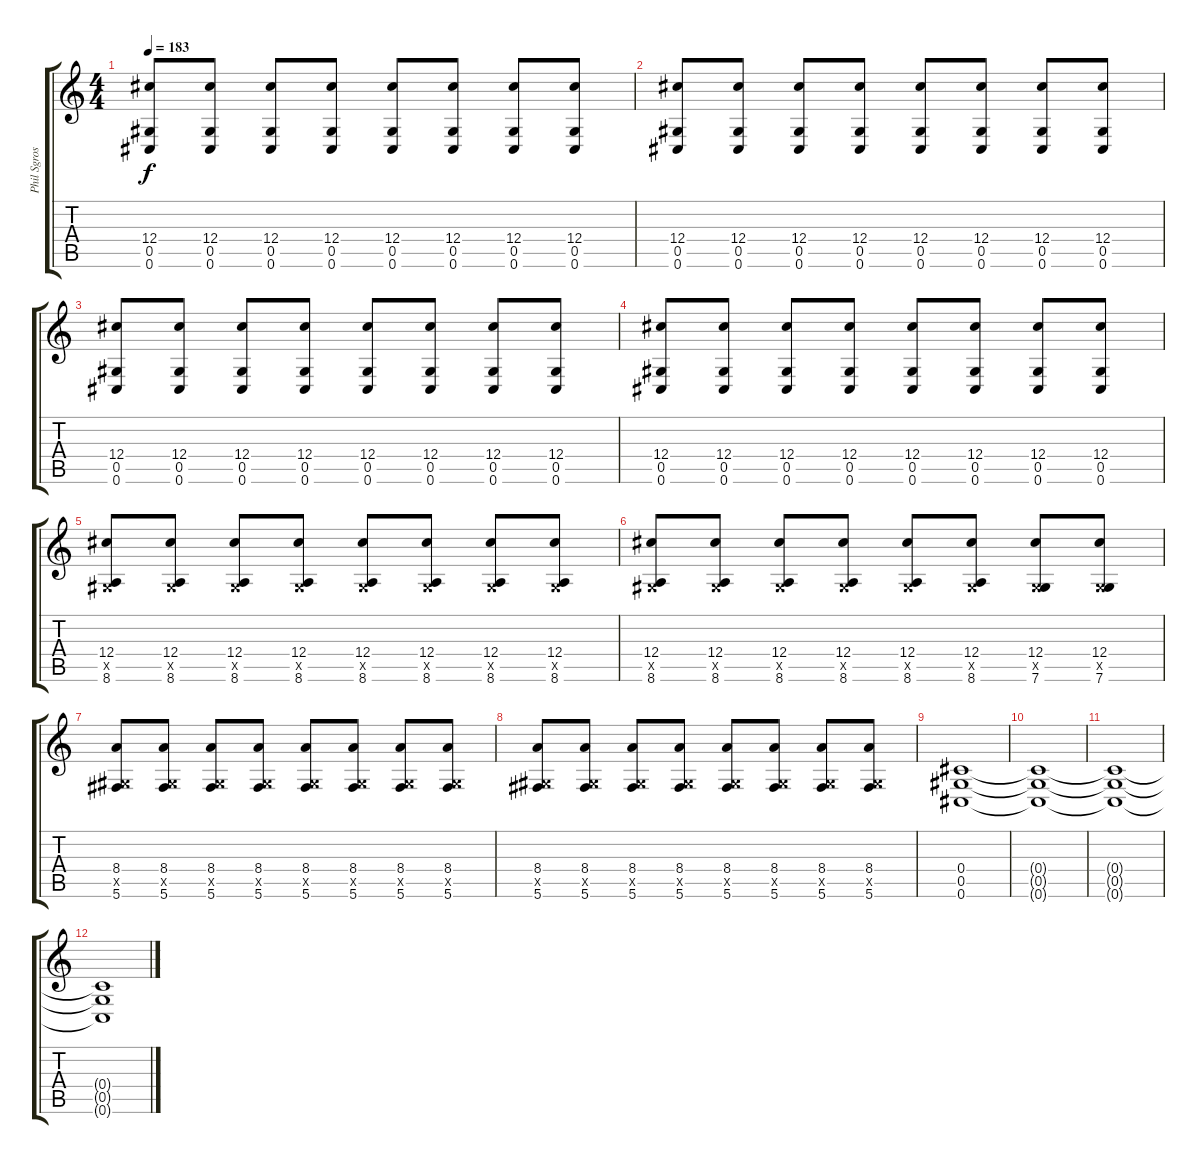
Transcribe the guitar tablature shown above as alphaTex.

\track ("Phil Sgrosso" "Phil Sgros") {instrument distortionguitar}
\staff {score tabs}
\tuning (Eb4 Bb3 Gb3 Db3 Ab2 Db2) {hide}
\ts (4 4)
\tempo 183
\clef g2
\ks c
(12.4 0.5 0.6).8{dy f} (12.4 0.5 0.6).8 (12.4 0.5 0.6).8 (12.4 0.5 0.6).8 (12.4 0.5 0.6).8 (12.4 0.5 0.6).8 (12.4 0.5 0.6).8 (12.4 0.5 0.6).8 |
(12.4 0.5 0.6).8 (12.4 0.5 0.6).8 (12.4 0.5 0.6).8 (12.4 0.5 0.6).8 (12.4 0.5 0.6).8 (12.4 0.5 0.6).8 (12.4 0.5 0.6).8 (12.4 0.5 0.6).8 |
(12.4 0.5 0.6).8 (12.4 0.5 0.6).8 (12.4 0.5 0.6).8 (12.4 0.5 0.6).8 (12.4 0.5 0.6).8 (12.4 0.5 0.6).8 (12.4 0.5 0.6).8 (12.4 0.5 0.6).8 |
(12.4 0.5 0.6).8 (12.4 0.5 0.6).8 (12.4 0.5 0.6).8 (12.4 0.5 0.6).8 (12.4 0.5 0.6).8 (12.4 0.5 0.6).8 (12.4 0.5 0.6).8 (12.4 0.5 0.6).8 |
(12.4 0.5{x} 8.6).8 (12.4 0.5{x} 8.6).8 (12.4 0.5{x} 8.6).8 (12.4 0.5{x} 8.6).8 (12.4 0.5{x} 8.6).8 (12.4 0.5{x} 8.6).8 (12.4 0.5{x} 8.6).8 (12.4 0.5{x} 8.6).8 |
(12.4 0.5{x} 8.6).8 (12.4 0.5{x} 8.6).8 (12.4 0.5{x} 8.6).8 (12.4 0.5{x} 8.6).8 (12.4 0.5{x} 8.6).8 (12.4 0.5{x} 8.6).8 (12.4 0.5{x} 7.6).8 (12.4 0.5{x} 7.6).8 |
(8.4 0.5{x} 5.6).8 (8.4 0.5{x} 5.6).8 (8.4 0.5{x} 5.6).8 (8.4 0.5{x} 5.6).8 (8.4 0.5{x} 5.6).8 (8.4 0.5{x} 5.6).8 (8.4 0.5{x} 5.6).8 (8.4 0.5{x} 5.6).8 |
(8.4 0.5{x} 5.6).8 (8.4 0.5{x} 5.6).8 (8.4 0.5{x} 5.6).8 (8.4 0.5{x} 5.6).8 (8.4 0.5{x} 5.6).8 (8.4 0.5{x} 5.6).8 (8.4 0.5{x} 5.6).8 (8.4 0.5{x} 5.6).8 |
(0.4 0.5 0.6).1{volume 0} |
(0.4{t} 0.5{t} 0.6{t}).1 |
(0.4{t} 0.5{t} 0.6{t}).1 |
(0.4{t} 0.5{t} 0.6{t}).1
